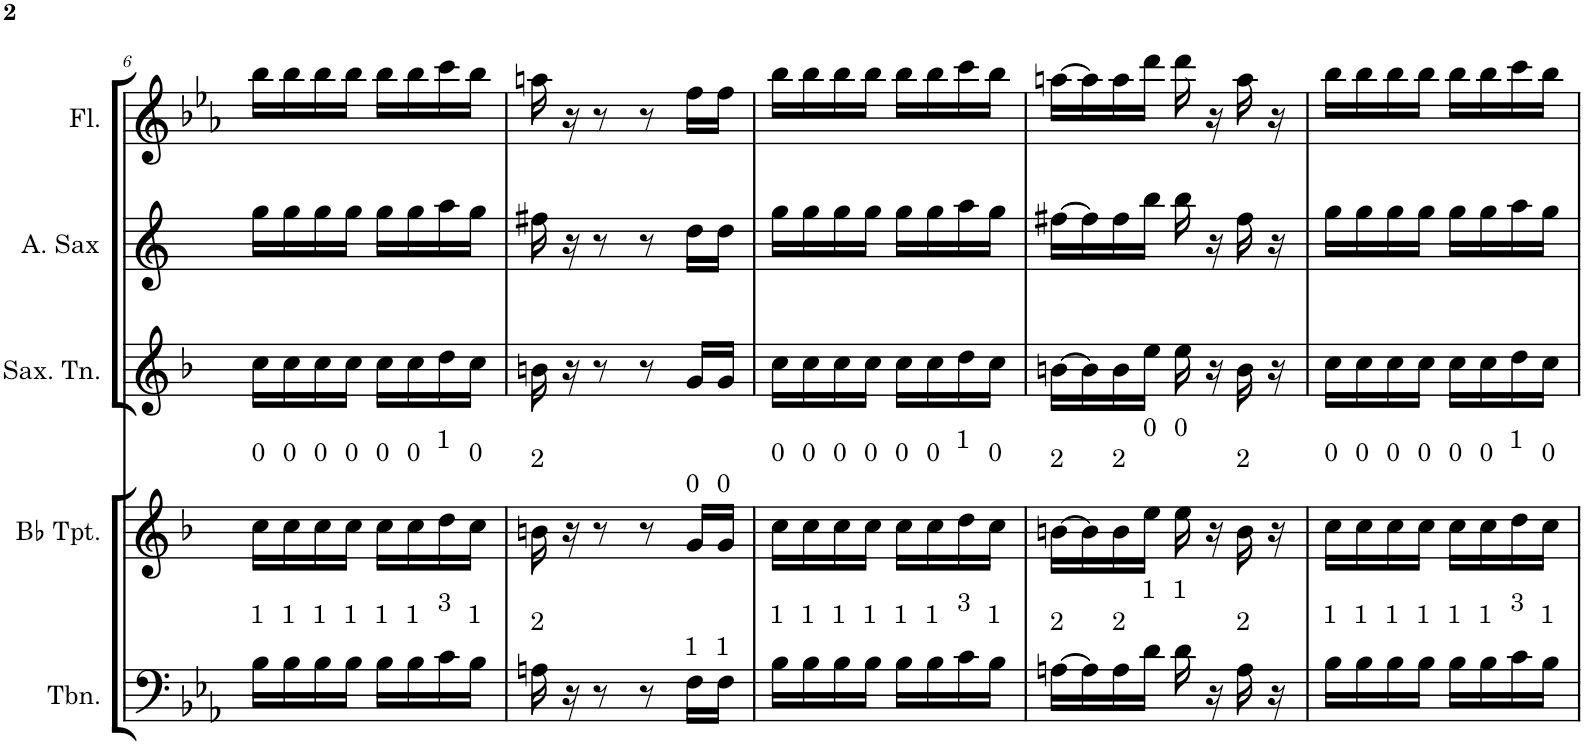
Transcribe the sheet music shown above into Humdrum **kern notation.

**kern	**kern	**kern	**kern	**kern
*part5	*part4	*part3	*part2	*part1
*staff5	*staff4	*staff3	*staff2	*staff1
*I"Trombone	*I"Bb Trumpet	*I"Saxofone Tenor	*I"Saxofone Alto	*I"Flauta Transversal
*I'Tbn.	*I'Bb Tpt.	*I'Sax. Tn.	*	*I'Fl.
!!LO:PB:g=z
*clefF4	*clefG2	*clefG2	*clefG2	*clefG2
*	*Trd1c2	*Trd8c14	*Trd5c9	*
*k[b-e-a-]	*k[b-]	*k[b-]	*k[]	*k[b-e-a-]
*M2/4	*M2/4	*M2/4	*M2/4	*M2/4
=6	=6	=6	=6	=6
!	!LO:TX:a:t=0	!	!	!
!LO:TX:a:t=1	!	!	!	!
16B-\LL	16cc\LL	16cc\LL	16gg\LL	16bb-\LL
!	!LO:TX:a:t=0	!	!	!
!LO:TX:a:t=1	!	!	!	!
16B-\	16cc\	16cc\	16gg\	16bb-\
!	!LO:TX:a:t=0	!	!	!
!LO:TX:a:t=1	!	!	!	!
16B-\	16cc\	16cc\	16gg\	16bb-\
!	!LO:TX:a:t=0	!	!	!
!LO:TX:a:t=1	!	!	!	!
16B-\JJ	16cc\JJ	16cc\JJ	16gg\JJ	16bb-\JJ
!	!LO:TX:a:t=0	!	!	!
!LO:TX:a:t=1	!	!	!	!
16B-\LL	16cc\LL	16cc\LL	16gg\LL	16bb-\LL
!	!LO:TX:a:t=0	!	!	!
!LO:TX:a:t=1	!	!	!	!
16B-\	16cc\	16cc\	16gg\	16bb-\
!	!LO:TX:a:t=1	!	!	!
!LO:TX:a:t=3	!	!	!	!
16c\	16dd\	16dd\	16aa\	16ccc\
!	!LO:TX:a:t=0	!	!	!
!LO:TX:a:t=1	!	!	!	!
16B-\JJ	16cc\JJ	16cc\JJ	16gg\JJ	16bb-\JJ
=7	=7	=7	=7	=7
!	!LO:TX:a:t=2	!	!	!
!LO:TX:a:t=2	!	!	!	!
16An\	16bn\	16bn\	16ff#X\	16aan\
16r	16r	16r	16r	16r
8r	8r	8r	8r	8r
8r	8r	8r	8r	8r
!	!LO:TX:a:t=0	!	!	!
!LO:TX:a:t=1	!	!	!	!
16F\LL	16g/LL	16g/LL	16dd\LL	16ff\LL
!	!LO:TX:a:t=0	!	!	!
!LO:TX:a:t=1	!	!	!	!
16F\JJ	16g/JJ	16g/JJ	16dd\JJ	16ff\JJ
=8	=8	=8	=8	=8
!	!LO:TX:a:t=0	!	!	!
!LO:TX:a:t=1	!	!	!	!
16B-\LL	16cc\LL	16cc\LL	16gg\LL	16bb-\LL
!	!LO:TX:a:t=0	!	!	!
!LO:TX:a:t=1	!	!	!	!
16B-\	16cc\	16cc\	16gg\	16bb-\
!	!LO:TX:a:t=0	!	!	!
!LO:TX:a:t=1	!	!	!	!
16B-\	16cc\	16cc\	16gg\	16bb-\
!	!LO:TX:a:t=0	!	!	!
!LO:TX:a:t=1	!	!	!	!
16B-\JJ	16cc\JJ	16cc\JJ	16gg\JJ	16bb-\JJ
!	!LO:TX:a:t=0	!	!	!
!LO:TX:a:t=1	!	!	!	!
16B-\LL	16cc\LL	16cc\LL	16gg\LL	16bb-\LL
!	!LO:TX:a:t=0	!	!	!
!LO:TX:a:t=1	!	!	!	!
16B-\	16cc\	16cc\	16gg\	16bb-\
!	!LO:TX:a:t=1	!	!	!
!LO:TX:a:t=3	!	!	!	!
16c\	16dd\	16dd\	16aa\	16ccc\
!	!LO:TX:a:t=0	!	!	!
!LO:TX:a:t=1	!	!	!	!
16B-\JJ	16cc\JJ	16cc\JJ	16gg\JJ	16bb-\JJ
=9	=9	=9	=9	=9
!	!LO:TX:a:t=2	!	!	!
!LO:TX:a:t=2	!	!	!	!
[16An\LL	[16bn\LL	[16bn\LL	[16ff#X\LL	[16aan\LL
16A\]	16b\]	16b\]	16ff#\]	16aa\]
!	!LO:TX:a:t=2	!	!	!
!LO:TX:a:t=2	!	!	!	!
16A\	16b\	16b\	16ff#\	16aa\
!	!LO:TX:a:t=0	!	!	!
!LO:TX:a:t=1	!	!	!	!
16d\JJ	16ee\JJ	16ee\JJ	16bb\JJ	16ddd\JJ
!	!LO:TX:a:t=0	!	!	!
!LO:TX:a:t=1	!	!	!	!
16d\	16ee\	16ee\	16bb\	16ddd\
16r	16r	16r	16r	16r
!	!LO:TX:a:t=2	!	!	!
!LO:TX:a:t=2	!	!	!	!
16A\	16b\	16b\	16ff#\	16aa\
16r	16r	16r	16r	16r
=10	=10	=10	=10	=10
!	!LO:TX:a:t=0	!	!	!
!LO:TX:a:t=1	!	!	!	!
16B-\LL	16cc\LL	16cc\LL	16gg\LL	16bb-\LL
!	!LO:TX:a:t=0	!	!	!
!LO:TX:a:t=1	!	!	!	!
16B-\	16cc\	16cc\	16gg\	16bb-\
!	!LO:TX:a:t=0	!	!	!
!LO:TX:a:t=1	!	!	!	!
16B-\	16cc\	16cc\	16gg\	16bb-\
!	!LO:TX:a:t=0	!	!	!
!LO:TX:a:t=1	!	!	!	!
16B-\JJ	16cc\JJ	16cc\JJ	16gg\JJ	16bb-\JJ
!	!LO:TX:a:t=0	!	!	!
!LO:TX:a:t=1	!	!	!	!
16B-\LL	16cc\LL	16cc\LL	16gg\LL	16bb-\LL
!	!LO:TX:a:t=0	!	!	!
!LO:TX:a:t=1	!	!	!	!
16B-\	16cc\	16cc\	16gg\	16bb-\
!	!LO:TX:a:t=1	!	!	!
!LO:TX:a:t=3	!	!	!	!
16c\	16dd\	16dd\	16aa\	16ccc\
!	!LO:TX:a:t=0	!	!	!
!LO:TX:a:t=1	!	!	!	!
16B-\JJ	16cc\JJ	16cc\JJ	16gg\JJ	16bb-\JJ
=	=	=	=	=
*-	*-	*-	*-	*-
